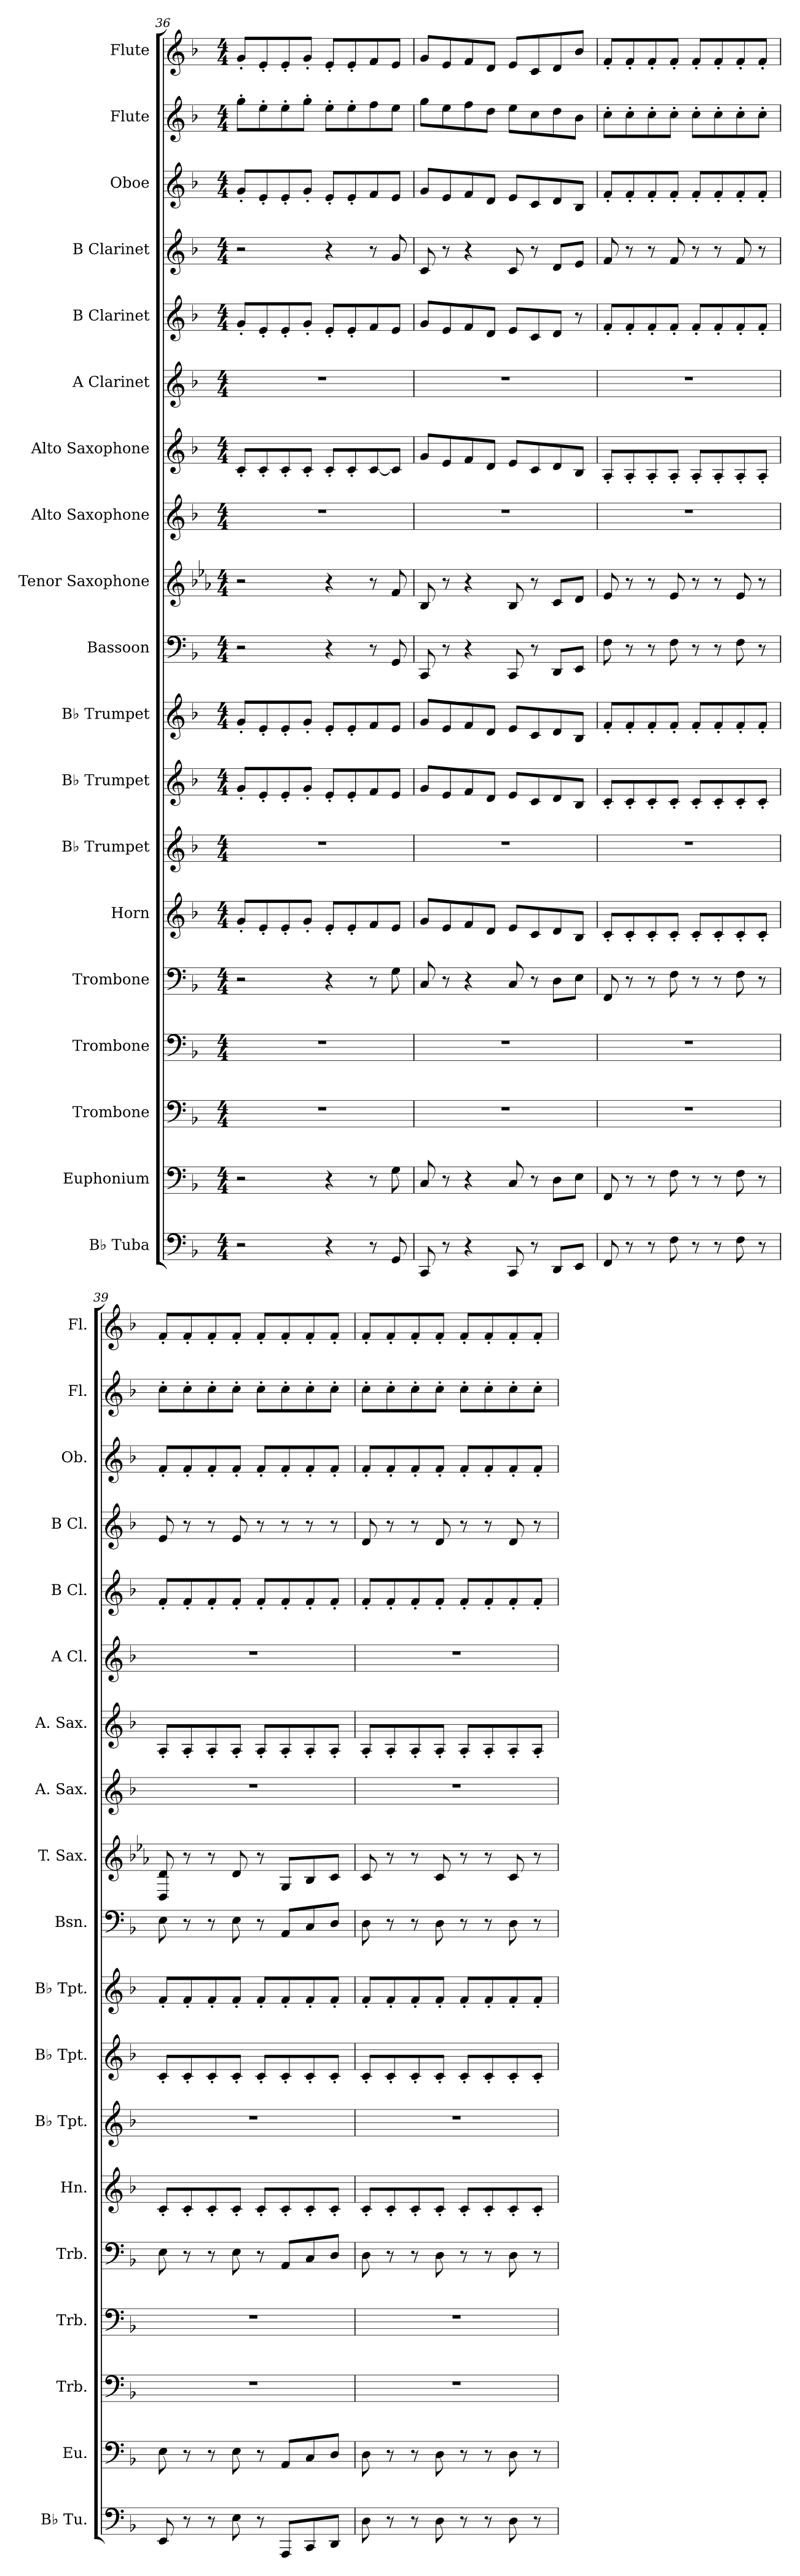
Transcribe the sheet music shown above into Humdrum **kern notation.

**kern	**kern	**kern	**kern	**kern	**kern	**kern	**kern	**kern	**kern	**kern	**kern	**kern	**kern	**kern	**kern	**kern	**kern	**kern
*part19	*part18	*part17	*part16	*part15	*part14	*part13	*part12	*part11	*part10	*part9	*part8	*part7	*part6	*part5	*part4	*part3	*part2	*part1
*staff19	*staff18	*staff17	*staff16	*staff15	*staff14	*staff13	*staff12	*staff11	*staff10	*staff9	*staff8	*staff7	*staff6	*staff5	*staff4	*staff3	*staff2	*staff1
*I"B♭ Tuba	*I"Euphonium	*I"Trombone	*I"Trombone	*I"Trombone	*I"Horn	*I"B♭ Trumpet	*I"B♭ Trumpet	*I"B♭ Trumpet	*I"Bassoon	*I"Tenor Saxophone	*I"Alto Saxophone	*I"Alto Saxophone	*I"A Clarinet	*I"B Clarinet	*I"B Clarinet	*I"Oboe	*I"Flute	*I"Flute
*I'B♭ Tu.	*I'Eu.	*I'Trb.	*I'Trb.	*I'Trb.	*I'Hn.	*I'B♭ Tpt.	*I'B♭ Tpt.	*I'B♭ Tpt.	*I'Bsn.	*I'T. Sax.	*I'A. Sax.	*I'A. Sax.	*I'A Cl.	*I'B Cl.	*I'B Cl.	*I'Ob.	*I'Fl.	*I'Fl.
*clefF4	*clefF4	*clefF4	*clefF4	*clefF4	*clefG2	*clefG2	*clefG2	*clefG2	*clefF4	*clefG2	*clefG2	*clefG2	*clefG2	*clefG2	*clefG2	*clefG2	*clefG2	*clefG2
*	*	*	*	*	*ITrd4c7	*ITrd1c2	*ITrd1c2	*ITrd1c2	*	*ITrd8c14	*ITrd5c9	*ITrd5c9	*ITrd2c3	*ITrd1c2	*ITrd1c2	*	*	*
*k[b-]	*k[b-]	*k[b-]	*k[b-]	*k[b-]	*k[b-e-]	*k[b-e-a-]	*k[b-e-a-]	*k[b-e-a-]	*k[b-]	*k[b-e-a-]	*k[b-e-a-d-]	*k[b-e-a-d-]	*k[f#c#]	*k[b-e-a-]	*k[b-e-a-]	*k[b-]	*k[b-]	*k[b-]
*F:	*F:	*F:	*F:	*F:	*B-:	*E-:	*E-:	*E-:	*F:	*E-:	*A-:	*A-:	*D:	*E-:	*E-:	*F:	*F:	*F:
*M4/4	*M4/4	*M4/4	*M4/4	*M4/4	*M4/4	*M4/4	*M4/4	*M4/4	*M4/4	*M4/4	*M4/4	*M4/4	*M4/4	*M4/4	*M4/4	*M4/4	*M4/4	*M4/4
=36	=36	=36	=36	=36	=36	=36	=36	=36	=36	=36	=36	=36	=36	=36	=36	=36	=36	=36
2r	2r	1r	1r	2r	8c'/L	1r	8f'/L	8f'/L	2r	2r	1r	8E-'/L	1r	8f'/L	2r	8g'/L	8gg'\L	8g'/L
.	.	.	.	.	8A'/	.	8d'/	8d'/	.	.	.	8E-'/	.	8d'/	.	8e'/	8ee'\	8e'/
.	.	.	.	.	8A'/	.	8d'/	8d'/	.	.	.	8E-'/	.	8d'/	.	8e'/	8ee'\	8e'/
.	.	.	.	.	8c'/J	.	8f'/J	8f'/J	.	.	.	8E-'/J	.	8f'/J	.	8g'/J	8gg'\J	8g'/J
4r	4r	.	.	4r	8A'/L	.	8d'/L	8d'/L	4r	4r	.	8E-'/L	.	8d'/L	4r	8e'/L	8ee'\L	8e'/L
.	.	.	.	.	8A'/	.	8d'/	8d'/	.	.	.	8E-'/	.	8d'/	.	8e'/	8ee'\	8e'/
8r	8r	.	.	8r	8B-/	.	8e-/	8e-/	8r	8r	.	[8E-/	.	8e-/	8r	8f/	8ff\	8f/
8GG/	8G\	.	.	8G\	8A/J	.	8d/J	8d/J	8GG/	8F/	.	8E-/J]	.	8d/J	8f/	8e/J	8ee\J	8e/J
=37	=37	=37	=37	=37	=37	=37	=37	=37	=37	=37	=37	=37	=37	=37	=37	=37	=37	=37
8CC/	8C/	1r	1r	8C/	8c/L	1r	8f/L	8f/L	8CC/	8BB-/	1r	8B-/L	1r	8f/L	8B-/	8g/L	8gg\L	8g/L
8r	8r	.	.	8r	8A/	.	8d/	8d/	8r	8r	.	8G/	.	8d/	8r	8e/	8ee\	8e/
4r	4r	.	.	4r	8B-/	.	8e-/	8e-/	4r	4r	.	8A-/	.	8e-/	4r	8f/	8ff\	8f/
.	.	.	.	.	8G/J	.	8c/J	8c/J	.	.	.	8F/J	.	8c/J	.	8d/J	8dd\J	8d/J
8CC/	8C/	.	.	8C/	8A/L	.	8d/L	8d/L	8CC/	8BB-/	.	8G/L	.	8d/L	8B-/	8e/L	8ee\L	8e/L
8r	8r	.	.	8r	8F/	.	8B-/	8B-/	8r	8r	.	8E-/	.	8B-/	8r	8c/	8cc\	8c/
8DD/L	8D\L	.	.	8D\L	8G/	.	8c/	8c/	8DD/L	8C/L	.	8F/	.	8c/J	8c/L	8d/	8dd\	8d/
8EE/J	8E\J	.	.	8E\J	8E-/J	.	8A-/J	8A-/J	8EE/J	8D/J	.	8D-/J	.	8r	8d/J	8B-/J	8b-\J	8b-/J
!!LO:PB:g=z
=38	=38	=38	=38	=38	=38	=38	=38	=38	=38	=38	=38	=38	=38	=38	=38	=38	=38	=38
8FF/	8FF/	1r	1r	8FF/	8F'/L	1r	8B-'/L	8e-'/L	8F\	8E-/	1r	8C'/L	1r	8e-'/L	8e-/	8f'/L	8cc'\L	8f'/L
8r	8r	.	.	8r	8F'/	.	8B-'/	8e-'/	8r	8r	.	8C'/	.	8e-'/	8r	8f'/	8cc'\	8f'/
8r	8r	.	.	8r	8F'/	.	8B-'/	8e-'/	8r	8r	.	8C'/	.	8e-'/	8r	8f'/	8cc'\	8f'/
8F\	8F\	.	.	8F\	8F'/J	.	8B-'/J	8e-'/J	8F\	8E-/	.	8C'/J	.	8e-'/J	8e-/	8f'/J	8cc'\J	8f'/J
8r	8r	.	.	8r	8F'/L	.	8B-'/L	8e-'/L	8r	8r	.	8C'/L	.	8e-'/L	8r	8f'/L	8cc'\L	8f'/L
8r	8r	.	.	8r	8F'/	.	8B-'/	8e-'/	8r	8r	.	8C'/	.	8e-'/	8r	8f'/	8cc'\	8f'/
8F\	8F\	.	.	8F\	8F'/	.	8B-'/	8e-'/	8F\	8E-/	.	8C'/	.	8e-'/	8e-/	8f'/	8cc'\	8f'/
8r	8r	.	.	8r	8F'/J	.	8B-'/J	8e-'/J	8r	8r	.	8C'/J	.	8e-'/J	8r	8f'/J	8cc'\J	8f'/J
=39	=39	=39	=39	=39	=39	=39	=39	=39	=39	=39	=39	=39	=39	=39	=39	=39	=39	=39
8EE/	8E\	1r	1r	8E\	8F'/L	1r	8B-'/L	8e-'/L	8E\	8DD/ 8D/	1r	8C'/L	1r	8e-'/L	8d/	8f'/L	8cc'\L	8f'/L
8r	8r	.	.	8r	8F'/	.	8B-'/	8e-'/	8r	8r	.	8C'/	.	8e-'/	8r	8f'/	8cc'\	8f'/
8r	8r	.	.	8r	8F'/	.	8B-'/	8e-'/	8r	8r	.	8C'/	.	8e-'/	8r	8f'/	8cc'\	8f'/
8E\	8E\	.	.	8E\	8F'/J	.	8B-'/J	8e-'/J	8E\	8D/	.	8C'/J	.	8e-'/J	8d/	8f'/J	8cc'\J	8f'/J
8r	8r	.	.	8r	8F'/L	.	8B-'/L	8e-'/L	8r	8r	.	8C'/L	.	8e-'/L	8r	8f'/L	8cc'\L	8f'/L
8AAA/L	8AA/L	.	.	8AA/L	8F'/	.	8B-'/	8e-'/	8AA/L	8GG/L	.	8C'/	.	8e-'/	8r	8f'/	8cc'\	8f'/
8CC/	8C/	.	.	8C/	8F'/	.	8B-'/	8e-'/	8C/	8BB-/	.	8C'/	.	8e-'/	8r	8f'/	8cc'\	8f'/
8DD/J	8D/J	.	.	8D/J	8F'/J	.	8B-'/J	8e-'/J	8D/J	8C/J	.	8C'/J	.	8e-'/J	8r	8f'/J	8cc'\J	8f'/J
=40	=40	=40	=40	=40	=40	=40	=40	=40	=40	=40	=40	=40	=40	=40	=40	=40	=40	=40
8D\	8D\	1r	1r	8D\	8F'/L	1r	8B-'/L	8e-'/L	8D\	8C/	1r	8C'/L	1r	8e-'/L	8c/	8f'/L	8cc'\L	8f'/L
8r	8r	.	.	8r	8F'/	.	8B-'/	8e-'/	8r	8r	.	8C'/	.	8e-'/	8r	8f'/	8cc'\	8f'/
8r	8r	.	.	8r	8F'/	.	8B-'/	8e-'/	8r	8r	.	8C'/	.	8e-'/	8r	8f'/	8cc'\	8f'/
8D\	8D\	.	.	8D\	8F'/J	.	8B-'/J	8e-'/J	8D\	8C/	.	8C'/J	.	8e-'/J	8c/	8f'/J	8cc'\J	8f'/J
8r	8r	.	.	8r	8F'/L	.	8B-'/L	8e-'/L	8r	8r	.	8C'/L	.	8e-'/L	8r	8f'/L	8cc'\L	8f'/L
8r	8r	.	.	8r	8F'/	.	8B-'/	8e-'/	8r	8r	.	8C'/	.	8e-'/	8r	8f'/	8cc'\	8f'/
8D\	8D\	.	.	8D\	8F'/	.	8B-'/	8e-'/	8D\	8C/	.	8C'/	.	8e-'/	8c/	8f'/	8cc'\	8f'/
8r	8r	.	.	8r	8F'/J	.	8B-'/J	8e-'/J	8r	8r	.	8C'/J	.	8e-'/J	8r	8f'/J	8cc'\J	8f'/J
=	=	=	=	=	=	=	=	=	=	=	=	=	=	=	=	=	=	=
*-	*-	*-	*-	*-	*-	*-	*-	*-	*-	*-	*-	*-	*-	*-	*-	*-	*-	*-
